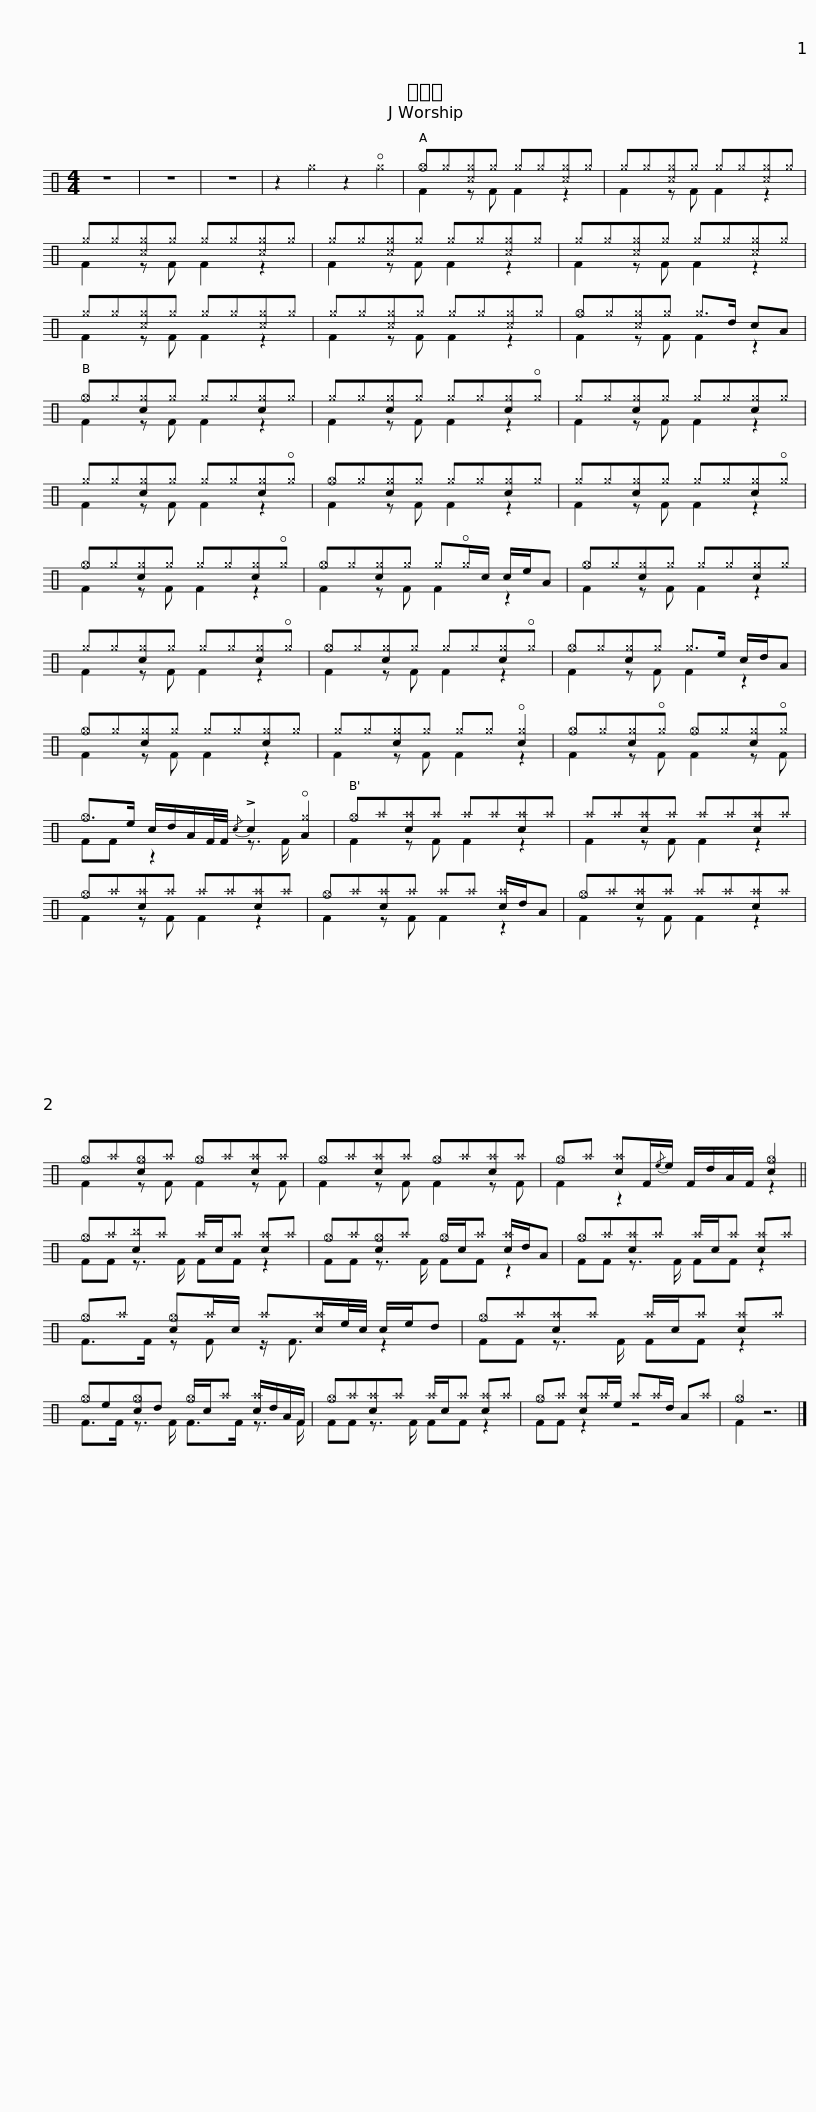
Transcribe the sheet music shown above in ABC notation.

X:1
%%score ( 1 2 )
L:1/8
M:4/4
I:linebreak $
K:C
V:1 perc
K:none
V:2 perc
K:none
V:1
 z8 | z8 | z8 | z2 ^g2 z2 !open!^g2 |$ _g^g[^c^g]^g ^g^g[^c^g]^g | %5
 ^g^g[^c^g]^g ^g^g[^c^g]^g | ^g^g[^c^g]^g ^g^g[^c^g]^g | ^g^g[^c^g]^g ^g^g[^c^g]^g |$ ^g^g[^c^g]^g ^g^g[^c^g]^g | ^g^g[^c^g]^g ^g^g[^c^g]^g | %10
 ^g^g[^c^g]^g ^g^g[^c^g]^g | _g^g[^c^g]^g ^g>d cA |$ _g^g[c^g]^g ^g^g[c^g]^g | ^g^g[c^g]^g ^g^g[c^g]!open!^g | ^g^g[c^g]^g ^g^g[c^g]^g | %15
 ^g^g[c^g]^g ^g^g[c^g]!open!^g |$ _g^g[c^g]^g ^g^g[c^g]^g | ^g^g[c^g]^g ^g^g[c^g]!open!^g | _g^g[c^g]^g ^g^g[c^g]!open!^g | _g^g[c^g]^g ^g!open!^g/c/ c/e/A |$ %20
 _g^g[c^g]^g ^g^g[c^g]^g | ^g^g[c^g]^g ^g^g[c^g]!open!^g | _g^g[c^g]^g ^g^g[c^g]!open!^g | _g^g[c^g]^g ^g>e c/d/A |$ _g^g[c^g]^g ^g^g[c^g]^g | %25
 ^g^g[c^g]^g ^g^g !open![c^g]2 | _g^g[c^g]!open!^g _g^g[c^g]!open!^g | _g>e c/d/A/F/4F/4{/c} !>!c2 !open![A^g]2 |$ _g^a[c^a]^a ^a^a[c^a]^a | ^a^a[c^a]^a ^a^a[c^a]^a | %30
 _g^a[c^a]^a ^a^a[c^a]^a | _g^a[c^a]^a ^a^a [c^a]/d/A |$ _g^a[c^a]^a ^a^a[c^a]^a | _g^a[c_g]^a _g^a[c^a]^a | _g^a[c^a]^a _g^a[c^a]^a | %35
 _g^a [c^a]F/{/e}e/ F/d/A/F/ [c_g]2 ||$ _g^a[c^b]^a ^a/c/^a [c^a]^a | _g^a[c_g]^a _g/c/^a [c^a]/d/A | _g^a[c^a]^a ^a/c/^a [c^a]^a | _g^a [c_g]^a/c/ ^a[c^a]/e/4c/4 c/e/d |$ %40
 _g^a[c^a]^a ^a/c/^a [c^a]^a | _ge[c_g]d _g/c/^a [c^a]/d/A/F/ | _g^a[c^a]^a ^a/c/^a [c^a]^a | _g^a [c^a]^a/e/ ^a^a/d/ A^a | _g2 z6 |] %45
V:2
 x8 | x8 | x8 | x8 |$ F2 z F F2 z2 | %5
 F2 z F F2 z2 | F2 z F F2 z2 | F2 z F F2 z2 |$ F2 z F F2 z2 | F2 z F F2 z2 | %10
 F2 z F F2 z2 | F2 z F F2 z2 |$ F2 z F F2 z2 | F2 z F F2 z2 | F2 z F F2 z2 | %15
 F2 z F F2 z2 |$ F2 z F F2 z2 | F2 z F F2 z2 | F2 z F F2 z2 | F2 z F F2 z2 |$ %20
 F2 z F F2 z2 | F2 z F F2 z2 | F2 z F F2 z2 | F2 z F F2 z2 |$ F2 z F F2 z2 | %25
 F2 z F F2 z2 | F2 z F F2 z F | FF z2 z3/2 F/ x2 |$ F2 z F F2 z2 | F2 z F F2 z2 | %30
 F2 z F F2 z2 | F2 z F F2 z2 |$ F2 z F F2 z2 | F2 z F F2 z F | F2 z F F2 z F | %35
 F2 z2 x2 z2 ||$ FF z3/2 F/ FF z2 | FF z3/2 F/ FF z2 | FF z3/2 F/ FF z2 | F>F z F z/ F3/2 z2 |$ %40
 FF z3/2 F/ FF z2 | F>F z3/2 F/ F>F z3/2 F/ | FF z3/2 F/ FF z2 | FF z2 z4 | F2 x6 |] %45
